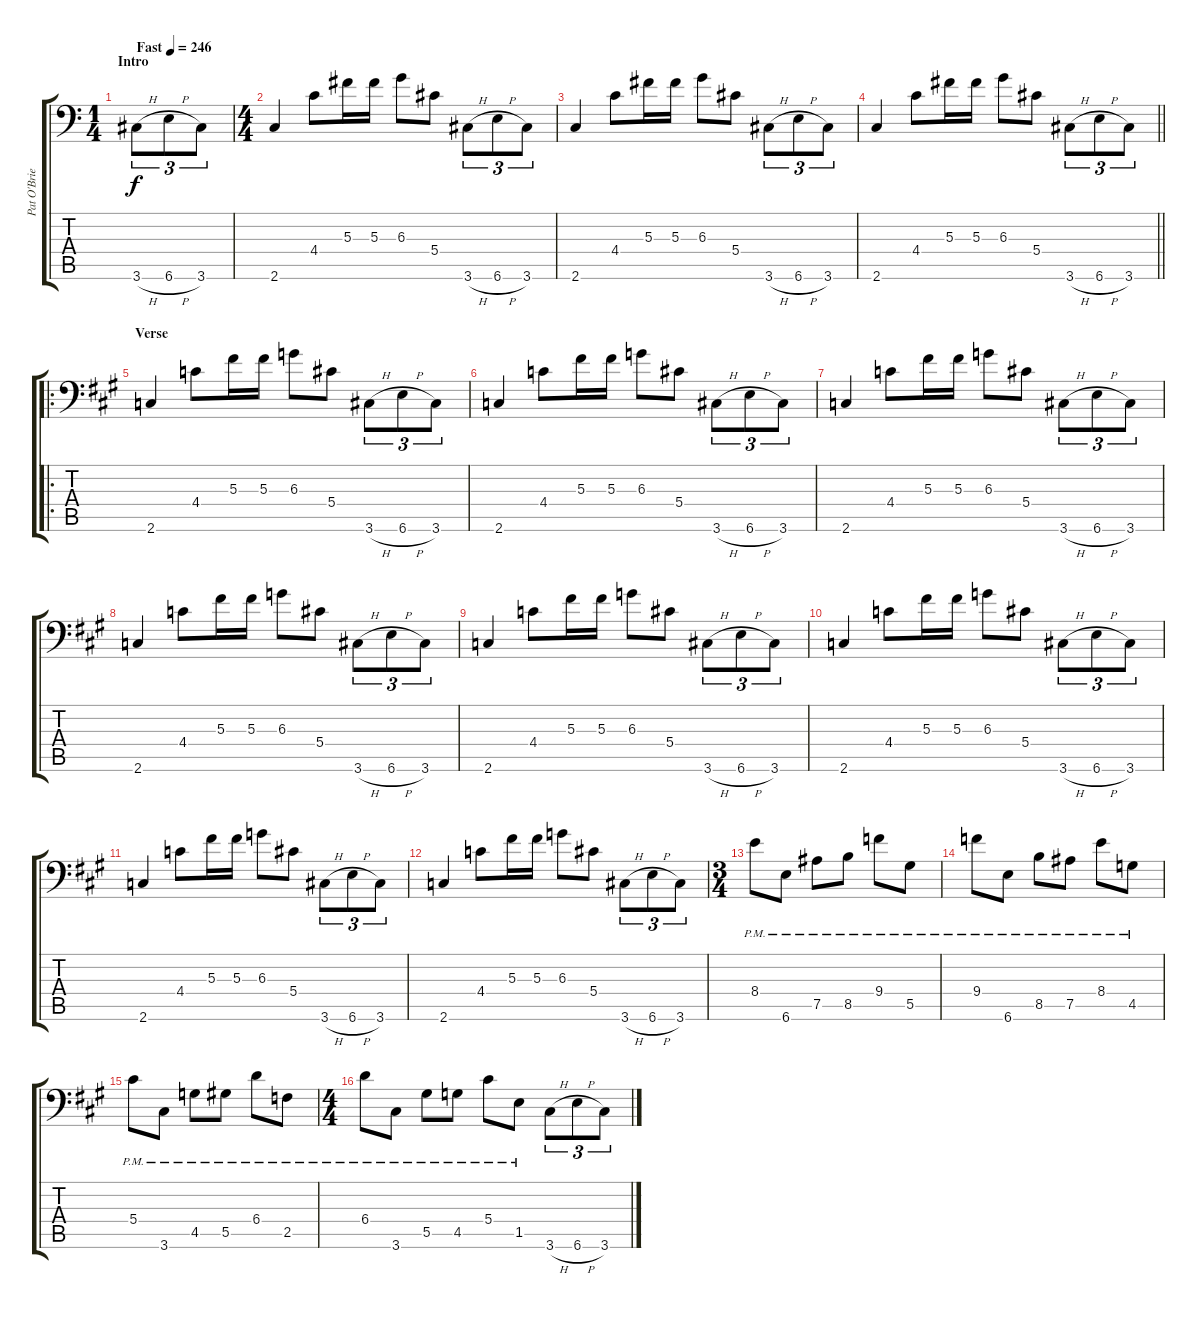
\track ("Pat O'Brien" "Pat O'Brie") {instrument distortionguitar}
\staff {score tabs}
\tuning (Bb3 F3 Db3 Ab2 Eb2 Bb1) {hide}
\ts (1 4)
\section ("" "Intro")
\tempo (246 "Fast")
\clef f4
\ks c
3.6{h}.8{tu (3 2) dy f instrument distortionguitar} 6.6{h}.8{tu (3 2)} 3.6.8{tu (3 2)} |
\ts (4 4)
2.6.4 4.4.8 5.3.16 5.3.16 6.3.8 5.4.8 3.6{h}.8{tu (3 2)} 6.6{h}.8{tu (3 2)} 3.6.8{tu (3 2)} |
2.6.4 4.4.8 5.3.16 5.3.16 6.3.8 5.4.8 3.6{h}.8{tu (3 2)} 6.6{h}.8{tu (3 2)} 3.6.8{tu (3 2)} |
\barLineRight lightlight
2.6.4 4.4.8 5.3.16 5.3.16 6.3.8 5.4.8 3.6{h}.8{tu (3 2)} 6.6{h}.8{tu (3 2)} 3.6.8{tu (3 2)} |
\ro
\section ("" "Verse")
\ks f#minor
2.6.4 4.4.8 5.3.16 5.3.16 6.3.8 5.4.8 3.6{h}.8{tu (3 2)} 6.6{h}.8{tu (3 2)} 3.6.8{tu (3 2)} |
2.6.4 4.4.8 5.3.16 5.3.16 6.3.8 5.4.8 3.6{h}.8{tu (3 2)} 6.6{h}.8{tu (3 2)} 3.6.8{tu (3 2)} |
2.6.4 4.4.8 5.3.16 5.3.16 6.3.8 5.4.8 3.6{h}.8{tu (3 2)} 6.6{h}.8{tu (3 2)} 3.6.8{tu (3 2)} |
2.6.4 4.4.8 5.3.16 5.3.16 6.3.8 5.4.8 3.6{h}.8{tu (3 2)} 6.6{h}.8{tu (3 2)} 3.6.8{tu (3 2)} |
2.6.4 4.4.8 5.3.16 5.3.16 6.3.8 5.4.8 3.6{h}.8{tu (3 2)} 6.6{h}.8{tu (3 2)} 3.6.8{tu (3 2)} |
2.6.4 4.4.8 5.3.16 5.3.16 6.3.8 5.4.8 3.6{h}.8{tu (3 2)} 6.6{h}.8{tu (3 2)} 3.6.8{tu (3 2)} |
2.6.4 4.4.8 5.3.16 5.3.16 6.3.8 5.4.8 3.6{h}.8{tu (3 2)} 6.6{h}.8{tu (3 2)} 3.6.8{tu (3 2)} |
2.6.4 4.4.8 5.3.16 5.3.16 6.3.8 5.4.8 3.6{h}.8{tu (3 2)} 6.6{h}.8{tu (3 2)} 3.6.8{tu (3 2)} |
\ts (3 4)
8.4{pm}.8 6.6{pm}.8 7.5{pm}.8 8.5{pm}.8 9.4{pm}.8 5.5{pm}.8 |
9.4{pm}.8 6.6{pm}.8 8.5{pm}.8 7.5{pm}.8 8.4{pm}.8 4.5{pm}.8 |
5.4{pm}.8 3.6{pm}.8 4.5{pm}.8 5.5{pm}.8 6.4{pm}.8 2.5{pm}.8 |
\ts (4 4)
6.4{pm}.8 3.6{pm}.8 5.5{pm}.8 4.5{pm}.8 5.4{pm}.8 1.5{pm}.8 3.6{h}.8{tu (3 2)} 6.6{h}.8{tu (3 2)} 3.6.8{tu (3 2)}
